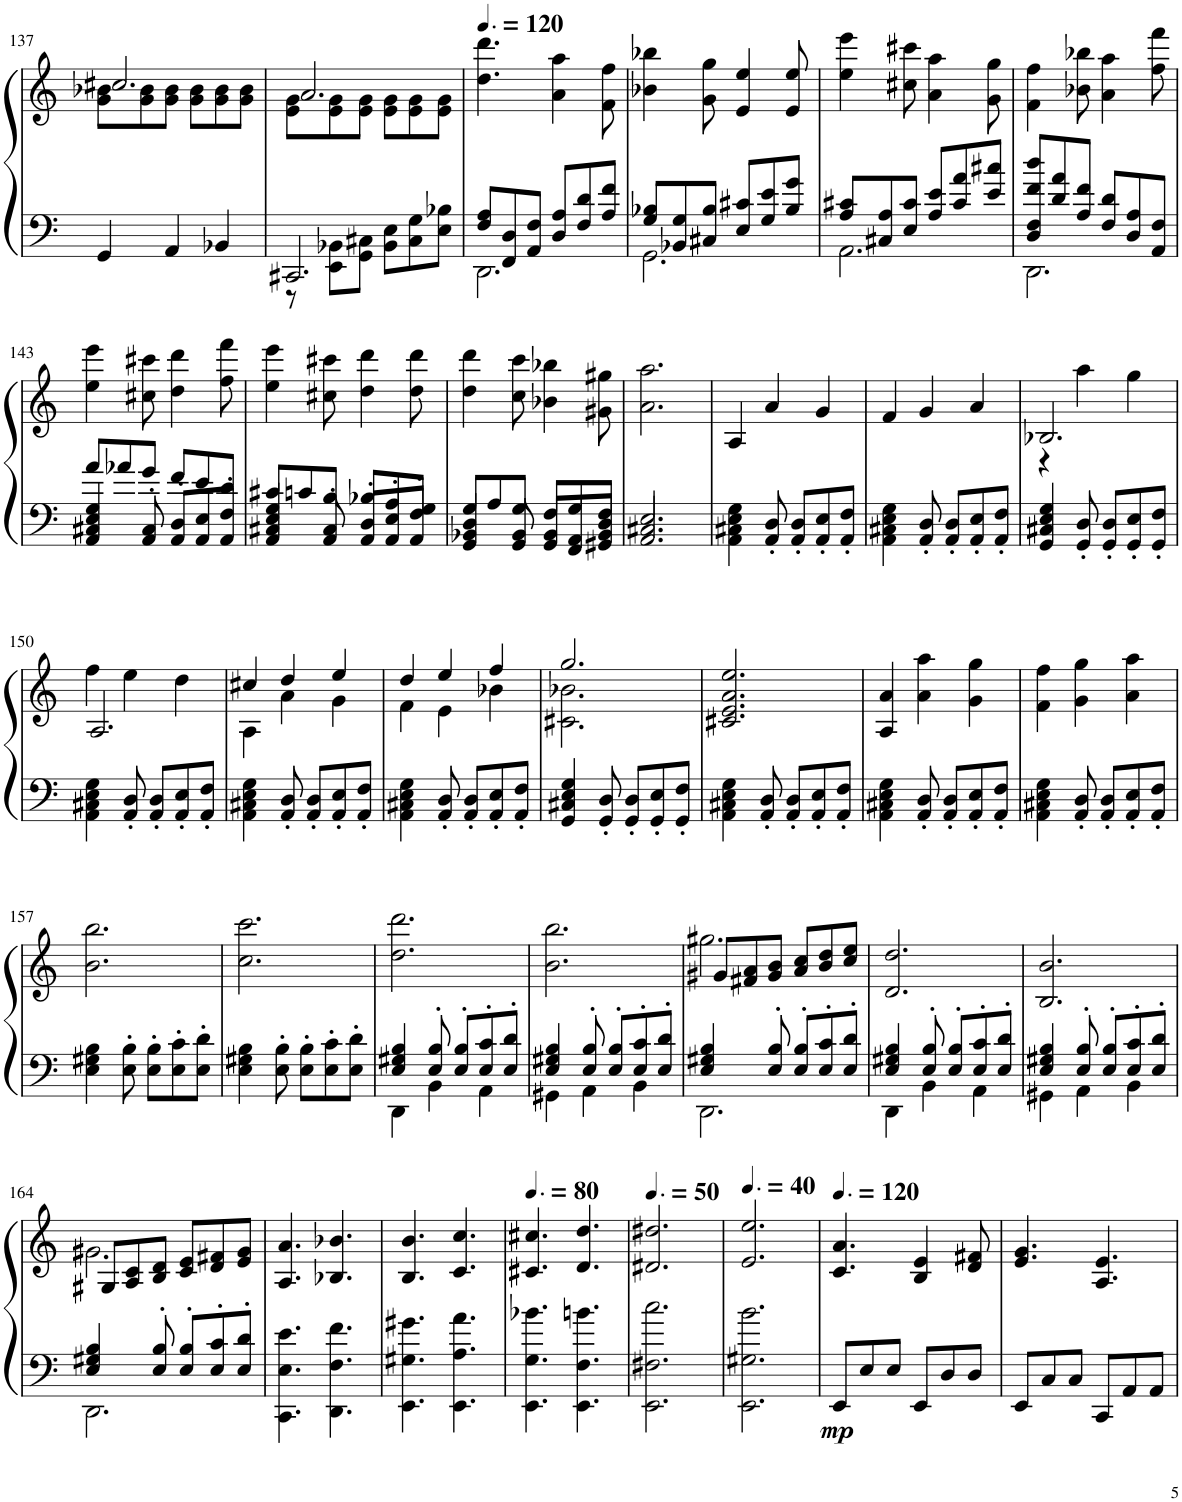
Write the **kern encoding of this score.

**kern	**kern	**dynam
*part1	*part1	*part1
*staff2	*staff1	*staff1/2
*I"Piano	*	*
*I'Pno.	*	*
!!LO:PB:g=z
*clefF4	*clefG2	*
*Trd-7c-12	*Trd-7c-12	*
*k[]	*k[]	*
*M6/8	*M6/8	*
=137	=137	=137
*	*^	*
4GG/	2.cc#X/	8g\ 8b-X\L	.
.	.	8g\ 8b-\	.
4AA/	.	8g\ 8b-\J	.
.	.	8g\ 8b-\L	.
4BB-X/	.	8g\ 8b-\	.
.	.	8g\ 8b-\J	.
=138	=138	=138	=138
*^	*	*	*
2.CC#X/	8r	2.a/	8e\ 8g\L	.
.	8EE\ 8BB-X\L	.	8e\ 8g\	.
.	8GG\ 8C#X\J	.	8e\ 8g\J	.
.	8BB-\ 8E\L	.	8e\ 8g\L	.
.	8C#\ 8G\	.	8e\ 8g\	.
.	8E\ 8B-X\J	.	8e\ 8g\J	.
*	*	*v	*v	*
=139	=139	=139	=139
*	*	*MM180	*
8F/ 8A/L	2.DD\	4.dd\ 4.ddd\	.
8FF/ 8D/	.	.	.
8AA/ 8F/J	.	.	.
8D/ 8A/L	.	4a\ 4aa\	.
8F/ 8d/	.	.	.
8A/ 8f/J	.	8f\ 8ff\	.
=140	=140	=140	=140
8G/ 8B-X/L	2.GG\	4b-X\ 4bb-X\	.
8BB-X/ 8G/	.	.	.
8C#X/ 8B-/J	.	8g\ 8gg\	.
8E/ 8c#X/L	.	4e/ 4ee/	.
8G/ 8e/	.	.	.
8B-/ 8g/J	.	8e/ 8ee/	.
=141	=141	=141	=141
8A/ 8c#X/L	2.AA\	4ee\ 4eee\	.
8C#X/ 8A/	.	.	.
8E/ 8c#/J	.	8cc#X\ 8ccc#X\	.
8A/ 8e/L	.	4a\ 4aa\	.
8c#/ 8a/	.	.	.
8e/ 8cc#X/J	.	8g\ 8gg\	.
=142	=142	=142	=142
8D/ 8F/ 8f/ 8dd/L	2.DD\	4f\ 4ff\	.
8d/ 8a/	.	.	.
8A/ 8f/J	.	8b-X\ 8bb-X\	.
8F/ 8d/L	.	4a\ 4aa\	.
8D/ 8A/	.	.	.
8AA/ 8F/J	.	8ff\ 8fff\	.
!!LO:LB:g=z
=143	=143	=143	=143
4AA/ 4C#X/ 4E/ 4G/	8a/L	4ee\ 4eee\	.
.	8a-X/	.	.
8AA/' 8C#/'	8g/J	8cc#X\ 8ccc#X\	.
8AA/' 8D/'L	8f/L	4dd\ 4ddd\	.
8AA/' 8E/'	8e/	.	.
8AA/' 8F/'J	8d/J	8ff\ 8fff\	.
=144	=144	=144	=144
4AA/ 4C#X/ 4E/ 4G/	8c#X/L	4ee\ 4eee\	.
.	8cn/	.	.
8AA/' 8C#/'	8B/J	8cc#X\ 8ccc#X\	.
8AA/' 8D/'L	8B-X/L	4dd\ 4ddd\	.
8AA/' 8E/'	8A/	.	.
8AA/' 8F/'J	8G/J	8dd\ 8ddd\	.
=145	=145	=145	=145
4GG/ 4BB-X/ 4D/	8G/L	4dd\ 4ddd\	.
.	8A/	.	.
8GG/ 8BB-/	8G/J	8cc\ 8ccc\	.
8GG/ 8BB-/L	8F/L	4b-X\ 4bb-X\	.
8FF/ 8AA/	8G/	.	.
8GG#X/ 8BB-/ 8D/J	8F/J	8g#X\ 8gg#X\	.
=146	=146	=146	=146
2.AA/ 2.C#X/	2.E/	2.a\ 2.aa\	.
*v	*v	*	*
=147	=147	=147
4AA\ 4C#X\ 4E\ 4G\	4A/	.
8AA/' 8D/'	4a/	.
8AA/' 8D/'L	.	.
8AA/' 8E/'	4g/	.
8AA/' 8F/'J	.	.
=148	=148	=148
4AA\ 4C#X\ 4E\ 4G\	4f/	.
8AA/' 8D/'	4g/	.
8AA/' 8D/'L	.	.
8AA/' 8E/'	4a/	.
8AA/' 8F/'J	.	.
=149	=149	=149
*	*^	*
4GG/ 4C#X/ 4E/ 4G/	2.B-X/	4r	.
8GG/' 8D/'	.	4aa\	.
8GG/' 8D/'L	.	.	.
8GG/' 8E/'	.	4gg\	.
8GG/' 8F/'J	.	.	.
!!LO:LB:g=z	!!
=150	=150	=150	=150
4AA\ 4C#X\ 4E\ 4G\	2.A/	4ff\	.
8AA/' 8D/'	.	4ee\	.
8AA/' 8D/'L	.	.	.
8AA/' 8E/'	.	4dd\	.
8AA/' 8F/'J	.	.	.
=151	=151	=151	=151
4AA\ 4C#X\ 4E\ 4G\	4cc#X/	4A\	.
8AA/' 8D/'	4dd/	4a\	.
8AA/' 8D/'L	.	.	.
8AA/' 8E/'	4ee/	4g\	.
8AA/' 8F/'J	.	.	.
=152	=152	=152	=152
4AA\ 4C#X\ 4E\ 4G\	4dd/	4f\	.
8AA/' 8D/'	4ee/	4e\	.
8AA/' 8D/'L	.	.	.
8AA/' 8E/'	4ff/	4b-X\	.
8AA/' 8F/'J	.	.	.
=153	=153	=153	=153
4GG/ 4C#X/ 4E/ 4G/	2.gg/	2.c#X\ 2.b-X\	.
8GG/' 8D/'	.	.	.
8GG/' 8D/'L	.	.	.
8GG/' 8E/'	.	.	.
8GG/' 8F/'J	.	.	.
*	*v	*v	*
=154	=154	=154
4AA\ 4C#X\ 4E\ 4G\	2.c#X/ 2.e/ 2.a/ 2.ee/	.
8AA/' 8D/'	.	.
8AA/' 8D/'L	.	.
8AA/' 8E/'	.	.
8AA/' 8F/'J	.	.
=155	=155	=155
4AA\ 4C#X\ 4E\ 4G\	4A/ 4a/	.
8AA/' 8D/'	4a\ 4aa\	.
8AA/' 8D/'L	.	.
8AA/' 8E/'	4g\ 4gg\	.
8AA/' 8F/'J	.	.
=156	=156	=156
4AA\ 4C#X\ 4E\ 4G\	4f\ 4ff\	.
8AA/' 8D/'	4g\ 4gg\	.
8AA/' 8D/'L	.	.
8AA/' 8E/'	4a\ 4aa\	.
8AA/' 8F/'J	.	.
!!LO:LB:g=z
=157	=157	=157
4E\ 4G#X\ 4B\	2.b\ 2.bb\	.
8E\' 8B\'	.	.
8E\' 8B\'L	.	.
8E\' 8c\'	.	.
8E\' 8d\'J	.	.
=158	=158	=158
4E\ 4G#X\ 4B\	2.cc\ 2.ccc\	.
8E\' 8B\'	.	.
8E\' 8B\'L	.	.
8E\' 8c\'	.	.
8E\' 8d\'J	.	.
=159	=159	=159
*^	*	*
4E/ 4G#X/ 4B/	4DD\	2.dd\ 2.ddd\	.
8E/' 8B/'	4BB\	.	.
8E/' 8B/'L	.	.	.
8E/' 8c/'	4AA\	.	.
8E/' 8d/'J	.	.	.
=160	=160	=160	=160
4E/ 4G#X/ 4B/	4GG#X\	2.b\ 2.bb\	.
8E/' 8B/'	4AA\	.	.
8E/' 8B/'L	.	.	.
8E/' 8c/'	4BB\	.	.
8E/' 8d/'J	.	.	.
=161	=161	=161	=161
*	*	*^	*
4E/ 4G#X/ 4B/	2.DD\	8g#X/L	2.gg#X\	.
.	.	8f#X/ 8a/	.	.
8E/' 8B/'	.	8g#/ 8b/J	.	.
8E/' 8B/'L	.	8a/ 8cc/L	.	.
8E/' 8c/'	.	8b/ 8dd/	.	.
8E/' 8d/'J	.	8cc/ 8ee/J	.	.
*	*	*v	*v	*
=162	=162	=162	=162
4E/ 4G#X/ 4B/	4DD\	2.d/ 2.dd/	.
8E/' 8B/'	4BB\	.	.
8E/' 8B/'L	.	.	.
8E/' 8c/'	4AA\	.	.
8E/' 8d/'J	.	.	.
=163	=163	=163	=163
4E/ 4G#X/ 4B/	4GG#X\	2.B/ 2.b/	.
8E/' 8B/'	4AA\	.	.
8E/' 8B/'L	.	.	.
8E/' 8c/'	4BB\	.	.
8E/' 8d/'J	.	.	.
!!LO:LB:g=z
=164	=164	=164	=164
*	*	*^	*
4E/ 4G#X/ 4B/	2.DD\	8G#X/L	2.g#X\	.
.	.	8A/ 8c/	.	.
8E/' 8B/'	.	8B/ 8d/J	.	.
8E/' 8B/'L	.	8c/ 8e/L	.	.
8E/' 8c/'	.	8d/ 8f#X/	.	.
8E/' 8d/'J	.	8e/ 8g#/J	.	.
*v	*v	*	*	*
*	*v	*v	*
=165	=165	=165
4.CC\ 4.E\ 4.e\	4.A/ 4.a/	.
4.DD\ 4.F\ 4.f\	4.B-X/ 4.b-X/	.
=166	=166	=166
4.EE\ 4.G#X\ 4.g#X\	4.B/ 4.b/	.
4.EE\ 4.A\ 4.a\	4.c/ 4.cc/	.
=167	=167	=167
*	*MM120	*
4.EE\ 4.G\ 4.b-X\	4.c#X/ 4.cc#X/	.
4.EE\ 4.F\ 4.bn\	4.d/ 4.dd/	.
=168	=168	=168
*	*MM75	*
2.EE\ 2.F#X\ 2.cc\	2.d#X/ 2.dd#X/	.
=169	=169	=169
*	*MM60	*
2.EE\ 2.G#X\ 2.b\	2.e/ 2.ee/	.
=170	=170	=170
*	*MM180	*
!	!	!LO:DY:b=2
8EE/L	4.c/ 4.a/	mp
8E/	.	.
8E/J	.	.
8EE/L	4B/ 4e/	.
8D/	.	.
8D/J	8d/ 8f#X/	.
=171	=171	=171
8EE/L	4.e/ 4.g/	.
8C/	.	.
8C/J	.	.
8CC/L	4.A/ 4.e/	.
8AA/	.	.
8AA/J	.	.
=	=	=
*-	*-	*-
